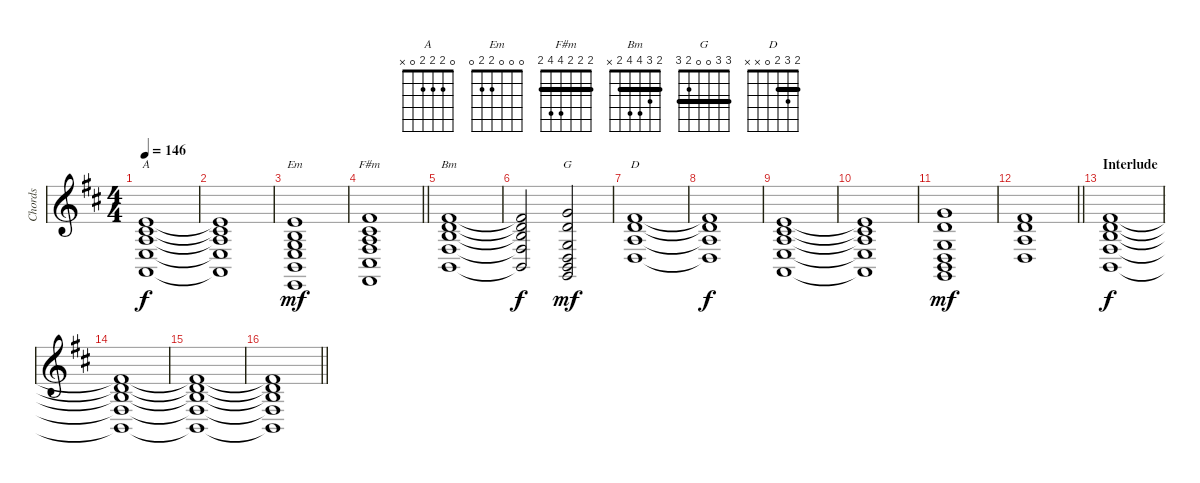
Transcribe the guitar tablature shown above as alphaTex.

\track ("Chords" "Chords") {instrument stringensemble1}
\staff {score}
\tuning (E4 B3 G3 D3 A2 E2) {hide}
\chord ("A" 0 2 2 2 0 x)
\chord ("Em" 0 0 0 2 2 0)
\chord ("F#m" 2 2 2 4 4 2) {barre 2}
\chord ("Bm" 2 3 4 4 2 x) {barre 2}
\chord ("G" 3 3 0 0 2 3) {barre 3}
\chord ("D" 2 3 2 0 x x) {barre 2}
\ts (4 4)
\tempo 146
\clef g2
\ks bminor
(0.1 2.2 2.3 2.4 0.5).1{ch "A" dy f} |
(0.1{t} 2.2{t} 2.3{t} 2.4{t} 0.5{t}).1 |
(0.1 0.2 0.3 2.4 2.5 0.6).1{ch "Em" dy mf} |
\barLineRight lightlight
(2.1 2.2 2.3 4.4 4.5 2.6).1{ch "F#m"} |
\section ("" "")
(2.1 3.2 4.3 4.4 2.5).1{ch "Bm"} |
(2.1{t} 3.2{t} 4.3{t} 4.4{t} 2.5{t}).2{dy f} (3.1 3.2 0.3 0.4 2.5 3.6).2{ch "G" dy mf} |
(2.1 3.2 2.3 0.4).1{ch "D"} |
(2.1{t} 3.2{t} 2.3{t} 0.4{t}).1{dy f} |
(0.1 2.2 2.3 2.4 0.5).1 |
(0.1{t} 2.2{t} 2.3{t} 2.4{t} 0.5{t}).1 |
(3.1 3.2 0.3 0.4 2.5 3.6).1{dy mf} |
\barLineRight lightlight
(2.1 3.2 2.3 0.4).1 |
\section ("" "Interlude")
(2.1 3.2 4.3 4.4 2.5).1{dy f} |
(2.1{t} 3.2{t} 4.3{t} 4.4{t} 2.5{t}).1 |
(2.1{t} 3.2{t} 4.3{t} 4.4{t} 2.5{t}).1 |
\barLineRight lightlight
(2.1{t} 3.2{t} 4.3{t} 4.4{t} 2.5{t}).1
